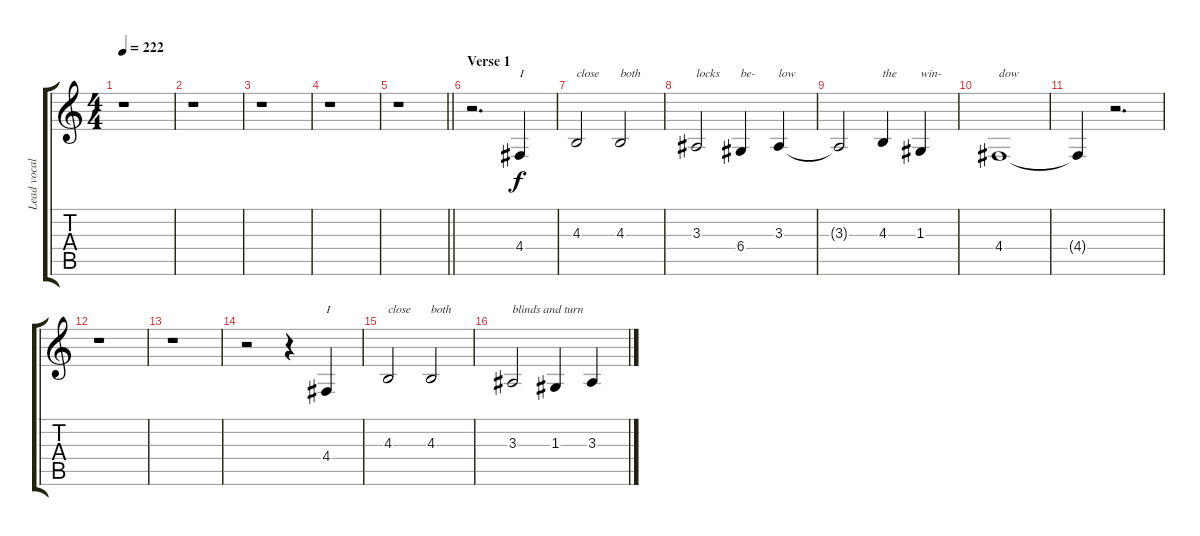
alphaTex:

\track ("Lead vocals" "Lead vocal") {instrument oboe}
\staff {score tabs}
\tuning (E4 B3 G3 D3 A2 E2) {hide}
\ts (4 4)
\tempo 222
\clef g2
\ks c
r.1{dy f} |
r.1 |
r.1 |
r.1 |
\barLineRight lightlight
r.1 |
\section ("" "Verse 1")
r.2{d} 4.4.4{txt "I"} |
4.3.2{txt "close"} 4.3.2{txt "both"} |
3.3.2{txt "locks"} 6.4.4{txt "be-"} 3.3.4{txt "low"} |
3.3{t}.2 4.3.4{txt "the"} 1.3.4{txt "win-"} |
4.4.1{txt "dow" volume 6} |
4.4{t}.4 r.2{d} |
r.1 |
r.1 |
r.2{volume 13} r.4 4.4.4{txt "I"} |
4.3.2{txt "close"} 4.3.2{txt "both"} |
3.3.2{txt "blinds and turn"} 1.3.4 3.3.4
